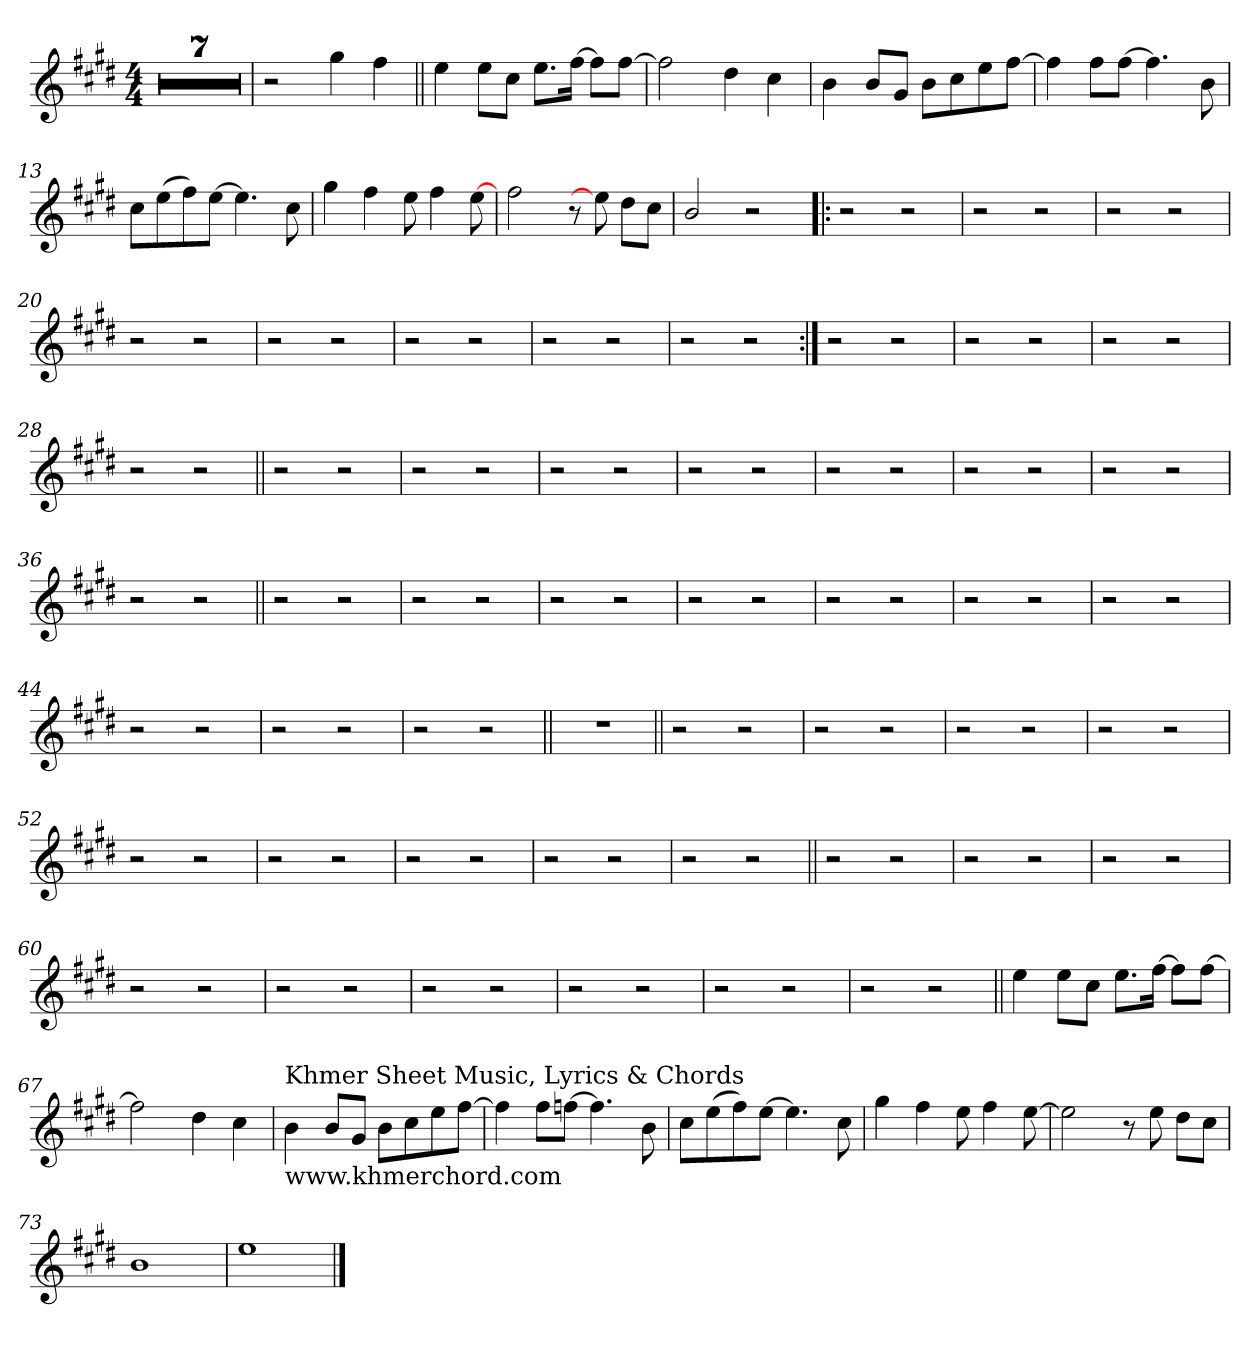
**kern
*part1
*staff1
!!LO:PB:g=z
*clefG2
*k[f#c#g#d#]
*E:
*M4/4
*MM97
=1
1r
=2
1r
=3
1r
=4
1r
=5
1r
=6
1r
=7
1r
=8
2r
4gg#i\
4ff#i\
!!LO:LB:g=z
=9||
4eei\
8eei\L
8cc#i\J
8.eei\L
[>16ff#i\Jk
8ff#i\L]
[>8ff#i\J
=10
2ff#i\]
4dd#i\
4cc#i\
=11
4bi\
8bi/L
8g#i/J
8bi\L
8cc#i\
8eei\
[>8ff#i\J
=12
4ff#i\]
8ff#i\L
[>8ff#i\J
4.ff#i\]
8bi\
=13
8cc#i\L
(8eei\
8ff#i\)
[>8eei\J
4.eei\]
8cc#i\
!!LO:LB:g=z
=14
4gg#i\
4ff#i\
8eei\
4ff#i\
[>8eei\
=15
2ff#i\
8r
8eei\]
8dd#i\L
8cc#i\J
=16
2bi/
2r
=17!|:
2r
2r
=18
2r
2r
=19
2r
2r
!!LO:LB:g=z
=20
2r
2r
=21
2r
2r
=22
2r
2r
=23
2r
2r
=24
2r
2r
=25:|!
2r
2r
=26
2r
2r
!!LO:LB:g=z
=27
2r
2r
=28
2r
2r
=29||
2r
2r
=30
2r
2r
=31
2r
2r
=32
2r
2r
=33
2r
2r
!!LO:LB:g=z
=34
2r
2r
=35
2r
2r
=36
2r
2r
=37||
2r
2r
=38
2r
2r
=39
2r
2r
=40
2r
2r
!!LO:LB:g=z
=41
2r
2r
=42
2r
2r
=43
2r
2r
=44
2r
2r
=45
2r
2r
=46
2r
2r
=47||
1r
!!LO:LB:g=z
=48||
2r
2r
=49
2r
2r
=50
2r
2r
=51
2r
2r
=52
2r
2r
=53
2r
2r
=54
2r
2r
!!LO:LB:g=z
=55
2r
2r
=56
2r
2r
=57||
2r
2r
=58
2r
2r
=59
2r
2r
=60
2r
2r
=61
2r
2r
!!LO:LB:g=z
=62
2r
2r
=63
2r
2r
=64
2r
2r
=65
2r
2r
=66||
4eei\
8eei\L
8cc#i\J
8.eei\L
[>16ff#i\Jk
8ff#i\L]
[>8ff#i\J
=67
2ff#i\]
4dd#i\
4cc#i\
!!LO:LB:g=z
=68
!LO:TX:b:t=www.khmerchord.com
!LO:TX:t=Khmer Sheet Music, Lyrics & Chords
4bi\
8bi/L
8g#i/J
8bi\L
8cc#i\
8eei\
[>8ff#i\J
=69
4ff#i\]
8ff#i\L
[>8ffni\J
4.ffi\]
8bi\
=70
8cc#i\L
(8eei\
8ff#i\)
[>8eei\J
4.eei\]
8cc#i\
!!LO:LB:g=z
=71
4gg#i\
4ff#i\
8eei\
4ff#i\
[>8eei\
=72
2eei\]
8r
8eei\
8dd#i\L
8cc#i\J
=73
1bi
=74
1eei
==
*-
